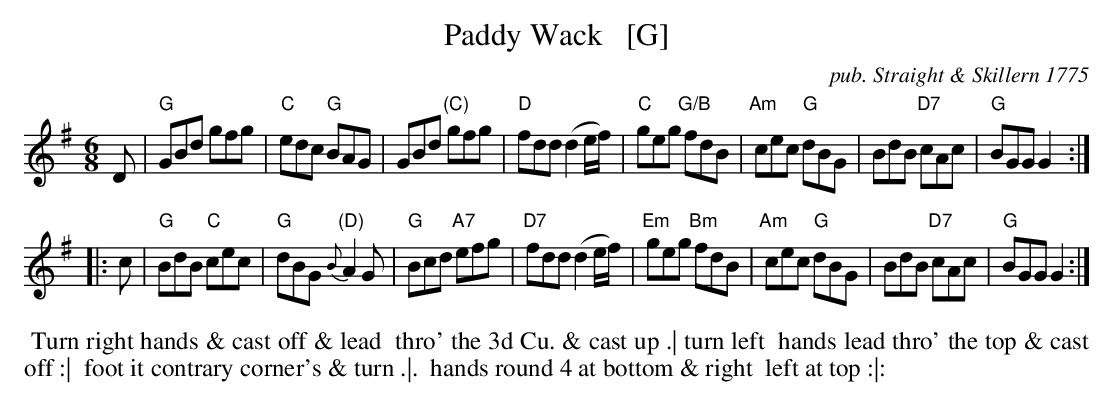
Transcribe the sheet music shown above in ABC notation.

X:1
T: Paddy Wack   [G]
O: pub. Straight & Skillern 1775
M: 6/8
L: 1/8
K: G
D |\
"G"GBd gfg | "C"edc "G"BAG | GBd "(C)"gfg | "D"fdd (d2e/f/) |\
"C"geg "G/B"fdB | "Am"cec "G"dBG | BdB "D7"cAc | "G"BGG G2 :|
|: c |\
"G"BdB "C"cec | "G"dBG "(D)"{B}A2G | "G"Bcd "A7"efg | "D7"fdd (d2e/f/) |\
"Em"geg "Bm"fdB | "Am"cec "G"dBG | BdB "D7"cAc | "G"BGG G2 :|
